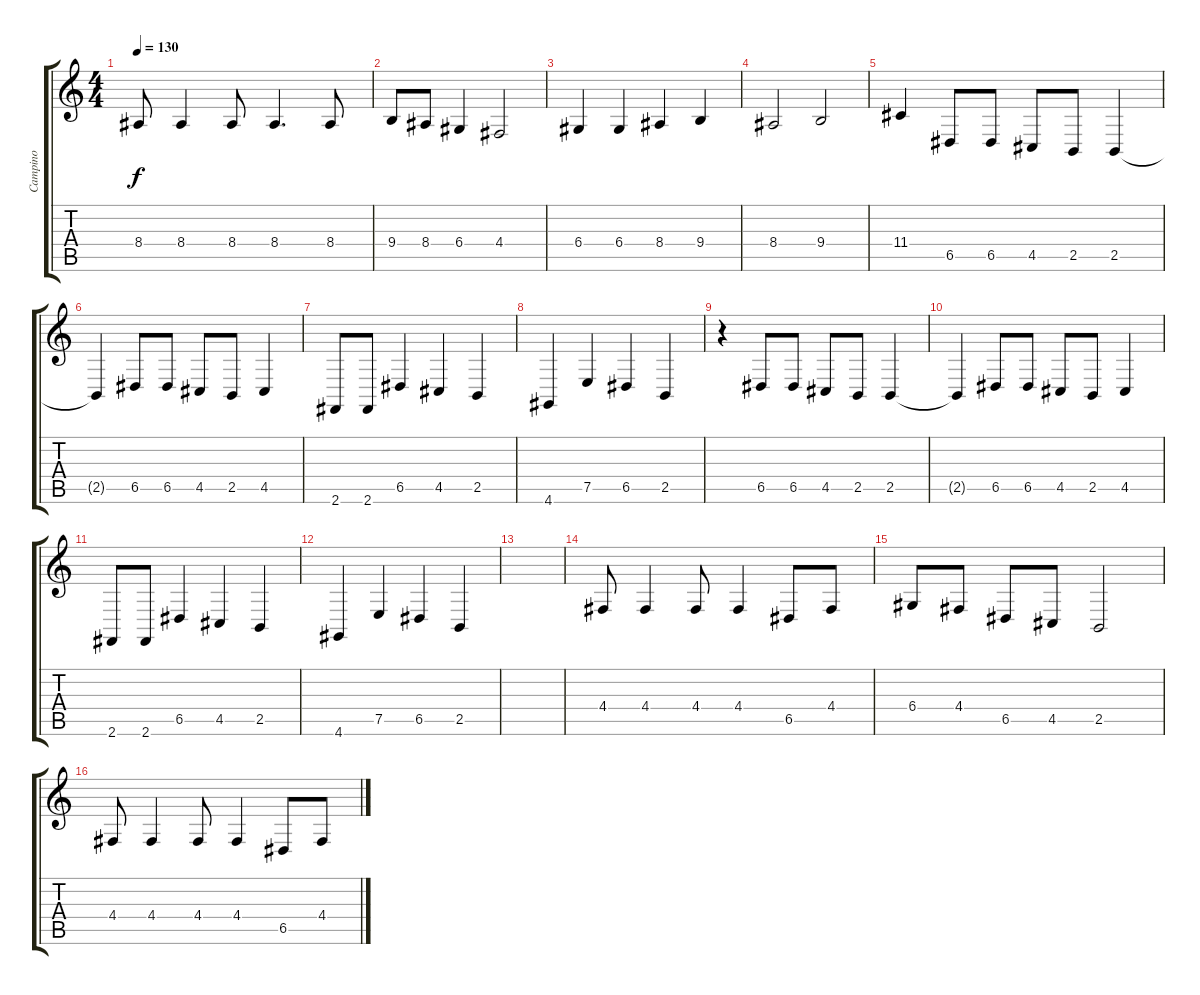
\track ("Campino" "Campino") {instrument accordion}
\staff {score tabs}
\tuning (E4 B3 G3 D3 A2 E2) {hide}
\ts (4 4)
\tempo 130
\clef g2
\ks c
8.4.8{dy f} 8.4.4 8.4.8 8.4.4{d} 8.4.8 |
9.4.8 8.4.8 6.4.4 4.4.2 |
6.4.4 6.4.4 8.4.4 9.4.4 |
8.4.2 9.4.2 |
11.4.4 6.5.8 6.5.8 4.5.8 2.5.8 2.5.4 |
2.5{t}.4 6.5.8 6.5.8 4.5.8 2.5.8 4.5.4 |
2.6.8 2.6.8 6.5.4 4.5.4 2.5.4 |
4.6.4 7.5.4 6.5.4 2.5.4 |
r.4 6.5.8 6.5.8 4.5.8 2.5.8 2.5.4 |
2.5{t}.4 6.5.8 6.5.8 4.5.8 2.5.8 4.5.4 |
2.6.8 2.6.8 6.5.4 4.5.4 2.5.4 |
4.6.4 7.5.4 6.5.4 2.5.4 |
|
4.4.8 4.4.4 4.4.8 4.4.4 6.5.8 4.4.8 |
6.4.8 4.4.8 6.5.8 4.5.8 2.5.2 |
4.4.8 4.4.4 4.4.8 4.4.4 6.5.8 4.4.8
